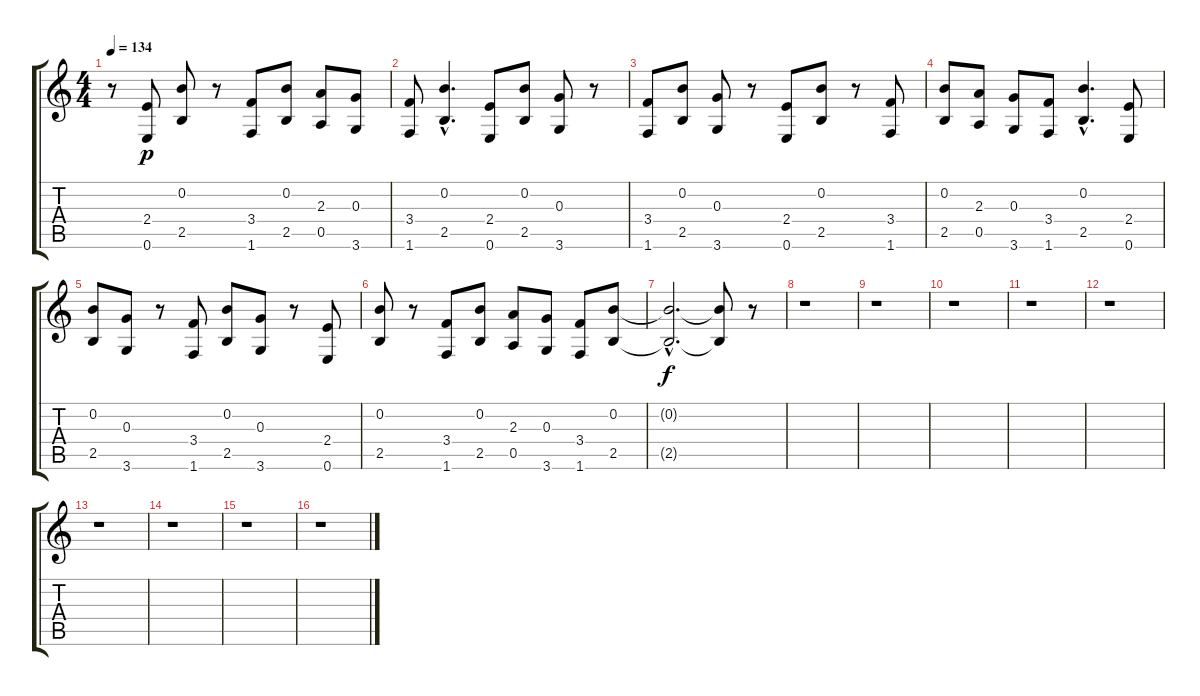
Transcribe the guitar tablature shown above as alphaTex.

\track "" {instrument electricguitarclean}
\staff {score tabs}
\tuning (E4 B3 G3 D3 A2 E2) {hide}
\ts (4 4)
\tempo 134
\clef g2
\ks c
r.8{dy p} (2.4 0.6).8 (0.2 2.5).8 r.8 (3.4 1.6).8 (0.2 2.5).8 (2.3 0.5).8 (0.3 3.6).8 |
(3.4 1.6).8 (0.2{hac} 2.5{hac}).4{d} (2.4 0.6).8 (0.2 2.5).8 (0.3 3.6).8 r.8 |
(3.4 1.6).8 (0.2 2.5).8 (0.3 3.6).8 r.8 (2.4 0.6).8{volume 10} (0.2 2.5).8{volume 14} r.8 (3.4 1.6).8{volume 15} |
(0.2 2.5).8{volume 15} (2.3 0.5).8{volume 16} (0.3 3.6).8 (3.4 1.6).8 (0.2{hac} 2.5{hac}).4{d} (2.4 0.6).8 |
(0.2 2.5).8 (0.3 3.6).8 r.8 (3.4 1.6).8 (0.2 2.5).8 (0.3 3.6).8 r.8 (2.4 0.6).8 |
(0.2 2.5).8 r.8 (3.4 1.6).8 (0.2 2.5).8 (2.3 0.5).8 (0.3 3.6).8 (3.4 1.6).8 (0.2 2.5).8 |
(0.2{hac t} 2.5{hac t}).2{d dy f} (0.2{t} 2.5{t}).8 r.8 |
r.1 |
r.1 |
r.1 |
r.1 |
r.1 |
r.1 |
r.1 |
r.1 |
r.1
